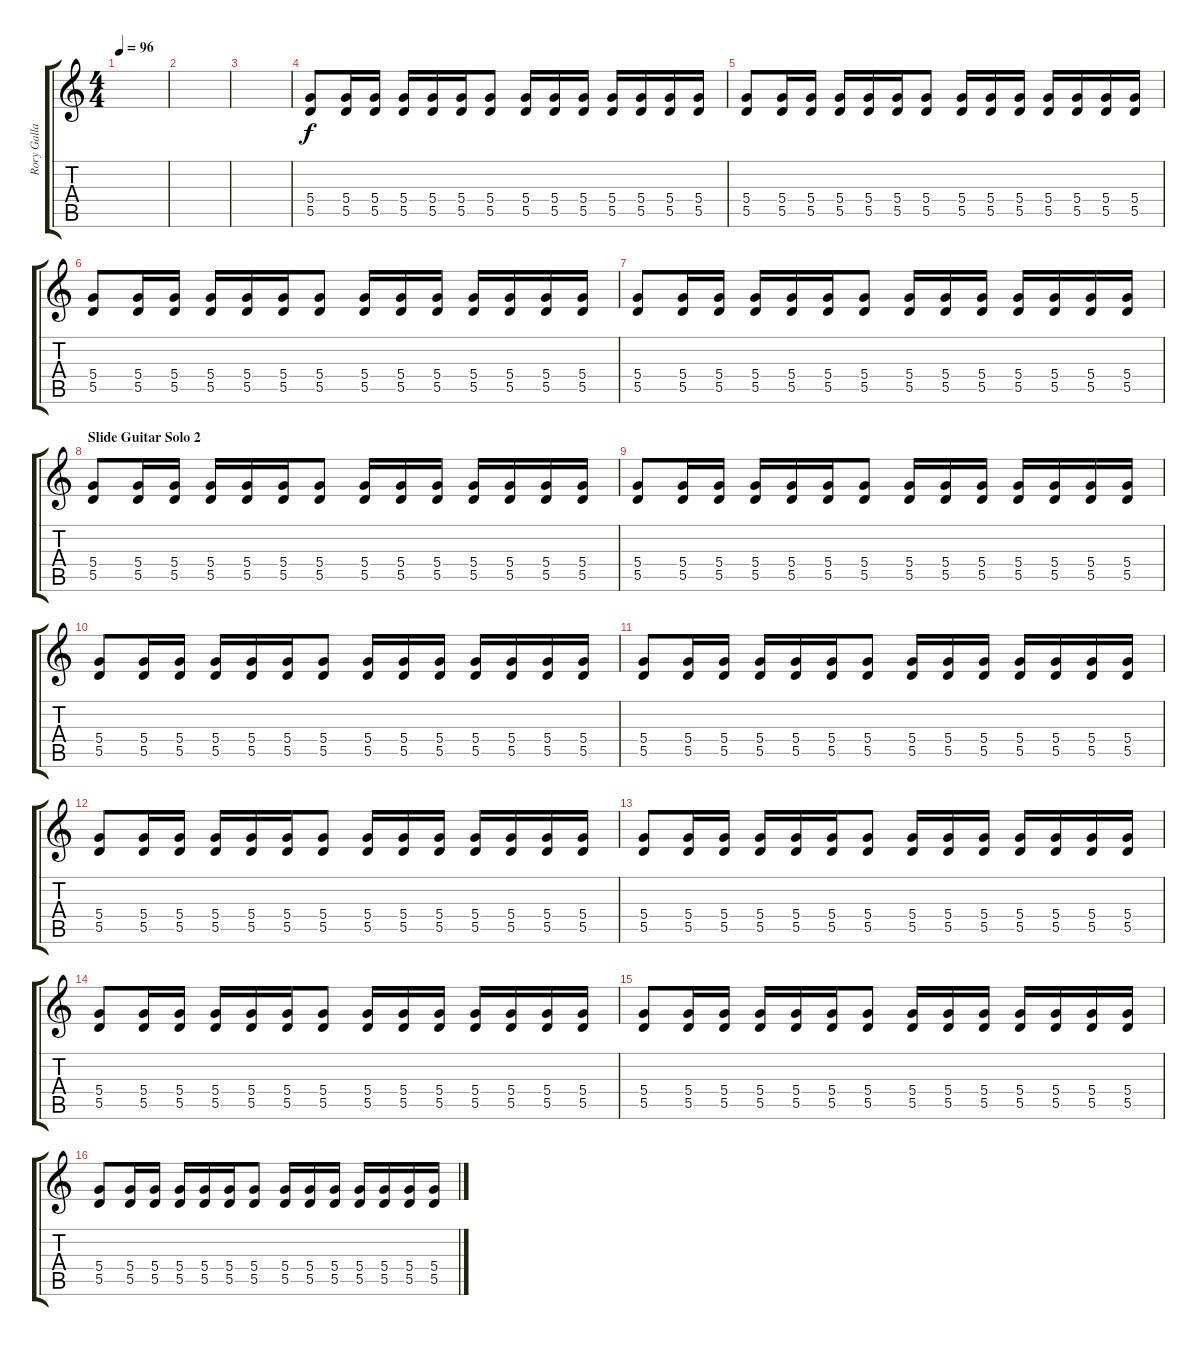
\track ("Rory Gallagher" "Rory Galla") {instrument acousticguitarsteel}
\staff {score tabs}
\tuning (E4 B3 G3 D3 A2 E2) {hide}
\ts (4 4)
\tempo 96
\clef g2
\ks c
|
|
|
(5.4 5.5).8 (5.4 5.5).16 (5.4 5.5).16 (5.4 5.5).16 (5.4 5.5).16 (5.4 5.5).16 (5.4 5.5).8 (5.4 5.5).16 (5.4 5.5).16 (5.4 5.5).16 (5.4 5.5).16 (5.4 5.5).16 (5.4 5.5).16 (5.4 5.5).16 |
(5.4 5.5).8 (5.4 5.5).16 (5.4 5.5).16 (5.4 5.5).16 (5.4 5.5).16 (5.4 5.5).16 (5.4 5.5).8 (5.4 5.5).16 (5.4 5.5).16 (5.4 5.5).16 (5.4 5.5).16 (5.4 5.5).16 (5.4 5.5).16 (5.4 5.5).16 |
(5.4 5.5).8 (5.4 5.5).16 (5.4 5.5).16 (5.4 5.5).16 (5.4 5.5).16 (5.4 5.5).16 (5.4 5.5).8 (5.4 5.5).16 (5.4 5.5).16 (5.4 5.5).16 (5.4 5.5).16 (5.4 5.5).16 (5.4 5.5).16 (5.4 5.5).16 |
(5.4 5.5).8 (5.4 5.5).16 (5.4 5.5).16 (5.4 5.5).16 (5.4 5.5).16 (5.4 5.5).16 (5.4 5.5).8 (5.4 5.5).16 (5.4 5.5).16 (5.4 5.5).16 (5.4 5.5).16 (5.4 5.5).16 (5.4 5.5).16 (5.4 5.5).16 |
\section ("" "Slide Guitar Solo 2")
(5.4 5.5).8 (5.4 5.5).16 (5.4 5.5).16 (5.4 5.5).16 (5.4 5.5).16 (5.4 5.5).16 (5.4 5.5).8 (5.4 5.5).16 (5.4 5.5).16 (5.4 5.5).16 (5.4 5.5).16 (5.4 5.5).16 (5.4 5.5).16 (5.4 5.5).16 |
(5.4 5.5).8 (5.4 5.5).16 (5.4 5.5).16 (5.4 5.5).16 (5.4 5.5).16 (5.4 5.5).16 (5.4 5.5).8 (5.4 5.5).16 (5.4 5.5).16 (5.4 5.5).16 (5.4 5.5).16 (5.4 5.5).16 (5.4 5.5).16 (5.4 5.5).16 |
(5.4 5.5).8 (5.4 5.5).16 (5.4 5.5).16 (5.4 5.5).16 (5.4 5.5).16 (5.4 5.5).16 (5.4 5.5).8 (5.4 5.5).16 (5.4 5.5).16 (5.4 5.5).16 (5.4 5.5).16 (5.4 5.5).16 (5.4 5.5).16 (5.4 5.5).16 |
(5.4 5.5).8 (5.4 5.5).16 (5.4 5.5).16 (5.4 5.5).16 (5.4 5.5).16 (5.4 5.5).16 (5.4 5.5).8 (5.4 5.5).16 (5.4 5.5).16 (5.4 5.5).16 (5.4 5.5).16 (5.4 5.5).16 (5.4 5.5).16 (5.4 5.5).16 |
(5.4 5.5).8 (5.4 5.5).16 (5.4 5.5).16 (5.4 5.5).16 (5.4 5.5).16 (5.4 5.5).16 (5.4 5.5).8 (5.4 5.5).16 (5.4 5.5).16 (5.4 5.5).16 (5.4 5.5).16 (5.4 5.5).16 (5.4 5.5).16 (5.4 5.5).16 |
(5.4 5.5).8 (5.4 5.5).16 (5.4 5.5).16 (5.4 5.5).16 (5.4 5.5).16 (5.4 5.5).16 (5.4 5.5).8 (5.4 5.5).16 (5.4 5.5).16 (5.4 5.5).16 (5.4 5.5).16 (5.4 5.5).16 (5.4 5.5).16 (5.4 5.5).16 |
(5.4 5.5).8 (5.4 5.5).16 (5.4 5.5).16 (5.4 5.5).16 (5.4 5.5).16 (5.4 5.5).16 (5.4 5.5).8 (5.4 5.5).16 (5.4 5.5).16 (5.4 5.5).16 (5.4 5.5).16 (5.4 5.5).16 (5.4 5.5).16 (5.4 5.5).16 |
(5.4 5.5).8 (5.4 5.5).16 (5.4 5.5).16 (5.4 5.5).16 (5.4 5.5).16 (5.4 5.5).16 (5.4 5.5).8 (5.4 5.5).16 (5.4 5.5).16 (5.4 5.5).16 (5.4 5.5).16 (5.4 5.5).16 (5.4 5.5).16 (5.4 5.5).16 |
(5.4 5.5).8 (5.4 5.5).16 (5.4 5.5).16 (5.4 5.5).16 (5.4 5.5).16 (5.4 5.5).16 (5.4 5.5).8 (5.4 5.5).16 (5.4 5.5).16 (5.4 5.5).16 (5.4 5.5).16 (5.4 5.5).16 (5.4 5.5).16 (5.4 5.5).16
